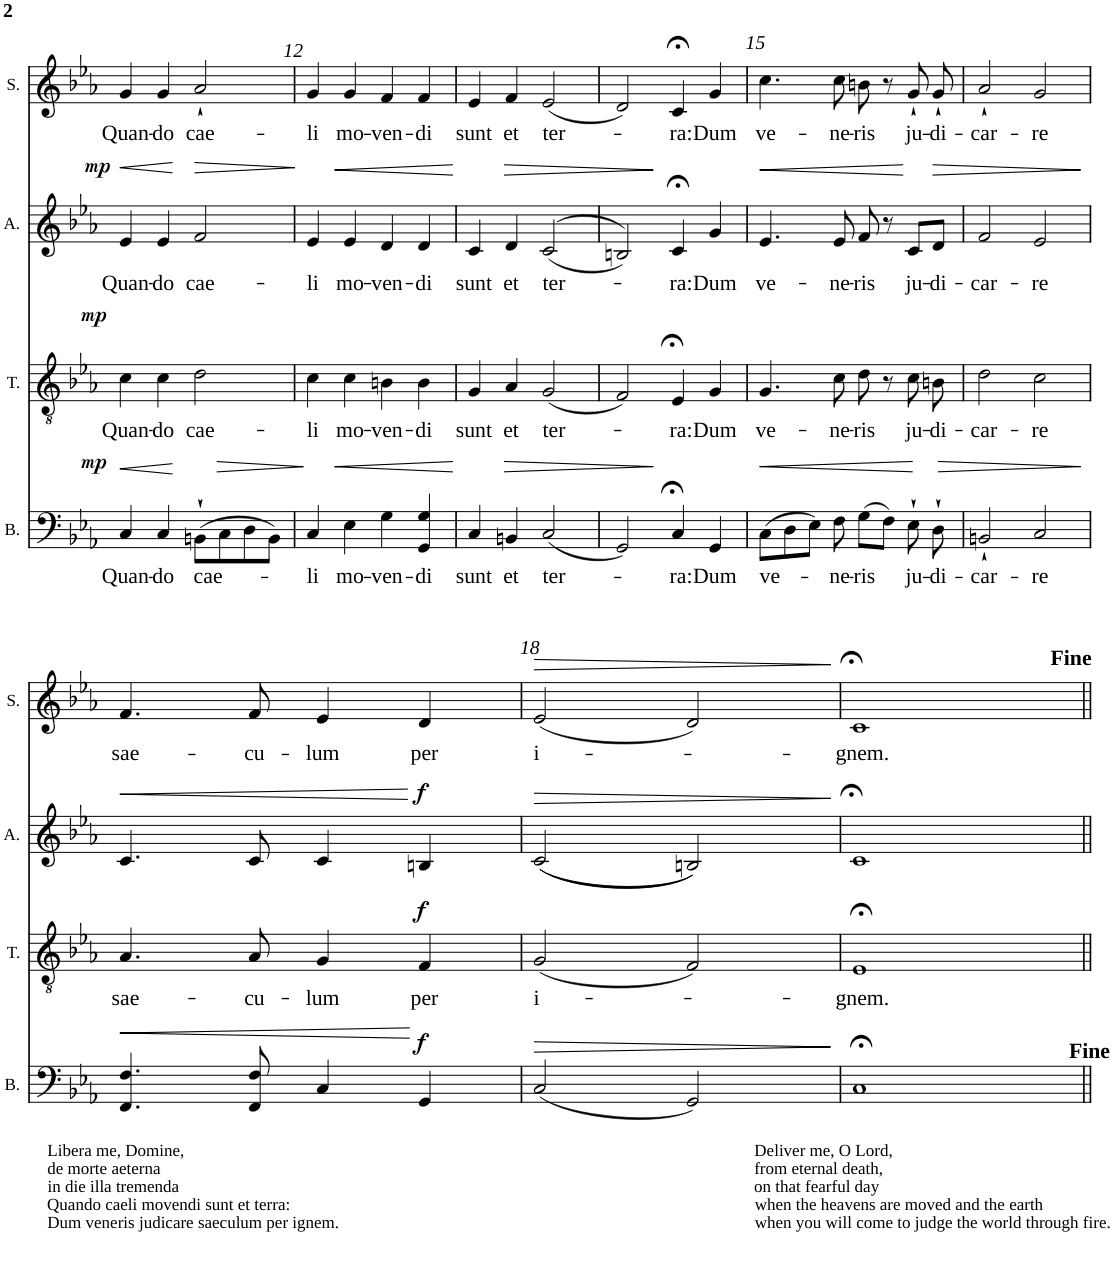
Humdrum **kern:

**kern	**text	**dynam	**kern	**text	**dynam	**kern	**text	**dynam	**kern	**text	**dynam
*part4	*part4	*part4	*part3	*part3	*part3	*part2	*part2	*part2	*part1	*part1	*part1
*staff4	*staff4	*staff4	*staff3	*staff3	*staff3	*staff2	*staff2	*staff2	*staff1	*staff1	*staff1
*I"Bass	*	*	*I"Tenor	*	*	*I"Alto	*	*	*I"Soprano	*	*
*I'B.	*	*	*I'T.	*	*	*I'A.	*	*	*I'S.	*	*
!!LO:PB:g=z
*clefF4	*	*	*clefGv2	*	*	*clefG2	*	*	*clefG2	*	*
*k[b-e-a-]	*	*	*k[b-e-a-]	*	*	*k[b-e-a-]	*	*	*k[b-e-a-]	*	*
*E-:	*	*	*E-:	*	*	*E-:	*	*	*E-:	*	*
*M4/4	*	*	*M4/4	*	*	*M4/4	*	*	*M4/4	*	*
*met(c)	*	*	*met(c)	*	*	*met(c)	*	*	*met(c)	*	*
=11	=11	=11	=11	=11	=11	=11	=11	=11	=11	=11	=11
!	!LO:LY:b	!LO:HP:b	!	!LO:LY:b	!	!	!LO:LY:b	!LO:HP:b	!	!LO:LY:b	!
!	!	!LO:DY:n=1:a	!	!	!LO:DY:a	!	!	!LO:DY:n=1:a	!	!	!
4C/	Quan-	< mp	4c\	Quan-	mp	4e-/	Quan-	< mp	4g/	Quan-	.
!	!LO:LY:b	!	!	!LO:LY:b	!	!	!LO:LY:b	!	!	!LO:LY:b	!
4C/	-do	.	4c\	-do	.	4e-/	-do	.	4g/	-do	.
!	!LO:LY:b	!	!	!LO:LY:b	!	!	!LO:LY:b	!LO:HP:n=1:b	!	!LO:LY:b	!
(8BBn`\L	cae-	[	2d\	cae-	.	2f/	cae-	[ >	2a-`/	cae-	.
!	!	!LO:HP:b	!	!	!	!	!	!	!	!	!
8C\	.	>	.	.	.	.	.	.	.	.	.
8D\	.	.	.	.	.	.	.	.	.	.	.
8BB\J)	.	.	.	.	.	.	.	.	.	.	.
.	.	.	.	.	.	.	.	]	.	.	.
=12	=12	=12	=12	=12	=12	=12	=12	=12	=12	=12	=12
!	!LO:LY:b	!	!	!LO:LY:b	!	!	!LO:LY:b	!	!	!LO:LY:b	!
4C/	-li	.	4c\	-li	.	4e-/	-li	.	4g/	-li	.
!	!LO:LY:b	!LO:HP:n=1:b	!	!LO:LY:b	!	!	!LO:LY:b	!LO:HP:b	!	!LO:LY:b	!
4E-\	mo-	] <	4c\	mo-	.	4e-/	mo-	<	4g/	mo-	.
!	!LO:LY:b	!	!	!LO:LY:b	!	!	!LO:LY:b	!	!	!LO:LY:b	!
4G\	-ven-	.	4Bn\	-ven-	.	4d/	-ven-	.	4f/	-ven-	.
!	!LO:LY:b	!	!	!LO:LY:b	!	!	!LO:LY:b	!	!	!LO:LY:b	!
4GG/ 4G/	-di	.	4B\	-di	.	4d/	-di	.	4f/	-di	.
.	.	[	.	.	.	.	.	[	.	.	.
=13	=13	=13	=13	=13	=13	=13	=13	=13	=13	=13	=13
!	!LO:LY:b	!	!	!LO:LY:b	!	!	!LO:LY:b	!	!	!LO:LY:b	!
4C/	sunt	.	4G/	sunt	.	4c/	sunt	.	4e-/	sunt	.
!	!LO:LY:b	!LO:HP:b	!	!LO:LY:b	!	!	!LO:LY:b	!LO:HP:b	!	!LO:LY:b	!
4BBn/	et	>	4A-/	et	.	4d/	et	>	4f/	et	.
!	!LO:LY:b	!	!	!LO:LY:b	!	!	!LO:LY:b	!	!	!LO:LY:b	!
(2C/	ter-	.	(2G/	ter-	.	(>(2c/	ter-	.	(2e-/	ter-	.
=14	=14	=14	=14	=14	=14	=14	=14	=14	=14	=14	=14
2GG/)	.	.	2F/)	.	.	2Bn/))	.	.	2d/)	.	.
!	!LO:LY:b	!	!	!LO:LY:b	!	!	!LO:LY:b	!	!	!LO:LY:b	!
4C/	-ra:	]	4E-/	-ra:	.	4c;</	-ra:	]	4c;</	-ra:	.
!	!LO:LY:b	!	!	!LO:LY:b	!	!	!LO:LY:b	!	!	!LO:LY:b	!
4GG/	Dum	.	4G/	Dum	.	4g/	Dum	.	4g/	Dum	.
=15	=15	=15	=15	=15	=15	=15	=15	=15	=15	=15	=15
!	!LO:LY:b	!LO:HP:b	!	!LO:LY:b	!	!	!LO:LY:b	!LO:HP:b	!	!LO:LY:b	!
(8C\L	ve-	<	4.G/	ve-	.	4.e-/	ve-	<	4.cc\	ve-	.
8D\	.	.	.	.	.	.	.	.	.	.	.
8E-\J)	.	.	.	.	.	.	.	.	.	.	.
!	!LO:LY:b	!	!	!LO:LY:b	!	!	!LO:LY:b	!	!	!LO:LY:b	!
8F\	-ne-	.	8c\	-ne-	.	8e-/	-ne-	.	8cc\	-ne-	.
!	!LO:LY:b	!	!	!LO:LY:b	!	!	!LO:LY:b	!	!	!LO:LY:b	!
(8G\L	-ris	.	8d\	-ris	.	8f/	-ris	.	8bn\	-ris	.
8F\J)	.	.	8r	.	.	8r	.	.	8r	.	.
!	!LO:LY:b	!	!	!LO:LY:b	!	!	!LO:LY:b	!	!	!LO:LY:b	!
8E-`\	ju-	.	8c\L	ju-	.	8c/L	ju-	[	8g`/L	ju-	.
!	!LO:LY:b	!LO:HP:n=1:b	!	!LO:LY:b	!	!	!LO:LY:b	!LO:HP:b	!	!LO:LY:b	!
8D`\	-di-	[ >	8Bn\J	-di-	.	8d/J	-di-	>	8g`/J	-di-	.
=16	=16	=16	=16	=16	=16	=16	=16	=16	=16	=16	=16
!	!LO:LY:b	!	!	!LO:LY:b	!	!	!LO:LY:b	!	!	!LO:LY:b	!
2BBn`/	-car-	.	2d\	-car-	.	2f/	-car-	.	2a-`/	-car-	.
!	!LO:LY:b	!	!	!LO:LY:b	!	!	!LO:LY:b	!	!	!LO:LY:b	!
2C/	-re	.	2c\	-re	.	2e-/	-re	.	2g/	-re	.
.	.	]	.	.	.	.	.	]	.	.	.
!!LO:LB:g=z
=17	=17	=17	=17	=17	=17	=17	=17	=17	=17	=17	=17
!LO:TX:b:t=Libera me, Domine,	!	!	!	!	!	!	!	!	!	!	!
!LO:TX:b:t=de morte aeterna	!	!	!	!	!	!	!	!	!	!	!
!LO:TX:b:t=in die illa tremenda	!	!	!	!	!	!	!	!	!	!	!
!LO:TX:b:t=Quando caeli movendi sunt et terra&colon;	!	!	!	!	!	!	!	!	!	!	!
!LO:TX:b:t=Dum veneris judicare saeculum per ignem.	!	!	!	!	!	!	!	!	!	!	!
!	!	!LO:HP:b	!	!LO:LY:b	!	!	!	!LO:HP:b	!	!LO:LY:b	!
4.FF/ 4.F/	.	<	4.A-/	sae-	.	4.c/	.	<	4.f/	sae-	.
!	!	!	!	!LO:LY:b	!	!	!	!	!	!LO:LY:b	!
8FF/ 8F/	.	.	8A-/	-cu-	.	8c/	.	.	8f/	-cu-	.
!	!	!	!	!LO:LY:b	!	!	!	!	!	!LO:LY:b	!
4C/	.	.	4G/	-lum	.	4c/	.	.	4e-/	-lum	.
!	!	!LO:DY:n=1:a	!	!LO:LY:b	!LO:DY:a	!	!	!LO:DY:n=1:a	!	!LO:LY:b	!
4GG/	.	[ f	4F/	per	f	4Bn/	.	[ f	4d/	per	.
=18	=18	=18	=18	=18	=18	=18	=18	=18	=18	=18	=18
!	!	!LO:HP:b	!	!LO:LY:b	!	!	!	!LO:HP:b	!	!LO:LY:b	!LO:HP:b
(2C/	.	>	(2G/	i-	.	((2c/	.	>	(2e-/	i-	>
2GG/)	.	.	2F/)	.	.	2Bn/))	.	.	2d/)	.	.
.	.	]	.	.	.	.	.	]	.	.	]
=19	=19	=19	=19	=19	=19	=19	=19	=19	=19	=19	=19
!LO:TX:b:t=Deliver me, O Lord,	!	!	!	!	!	!	!	!	!	!	!
!LO:TX:b:t=from eternal death,	!	!	!	!	!	!	!	!	!	!	!
!LO:TX:b:t=on that fearful day	!	!	!	!	!	!	!	!	!	!	!
!LO:TX:b:t=when the heavens are moved and the earth	!	!	!	!	!	!	!	!	!	!	!
!LO:TX:b:t=when you will come to judge the world through fire.	!	!	!	!	!	!	!	!	!	!	!
!	!	!	!	!LO:LY:b	!	!	!	!	!	!LO:LY:b	!
1C;<	.	.	1E-;<	-gnem.	.	1c;<	.	.	1c;<	-gnem.	.
!	!	!	!	!	!	!	!	!	!LO:TX:a:t=<b><font size="12"/>Fine</b>	!	!
=||	=||	=||	=||	=||	=||	=||	=||	=||	=||	=||	=||
*-	*-	*-	*-	*-	*-	*-	*-	*-	*-	*-	*-
